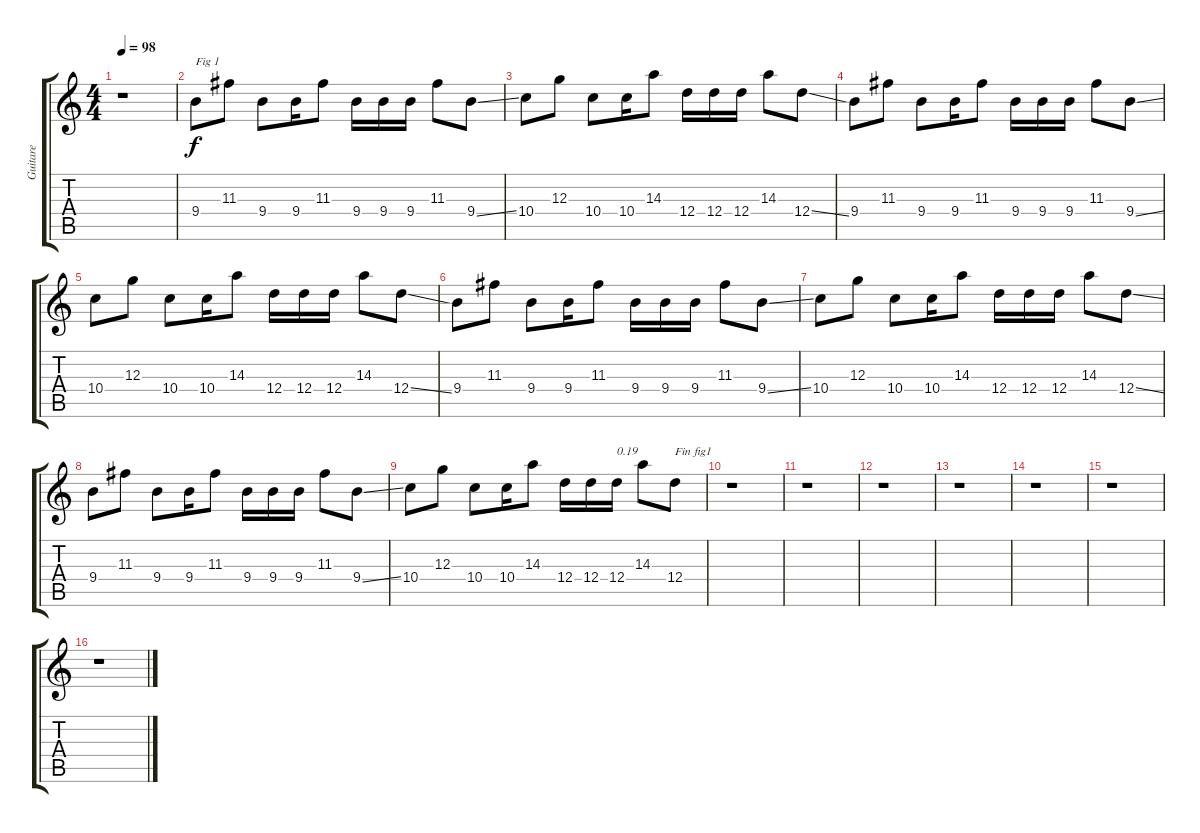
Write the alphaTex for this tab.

\track ("Guitare" "Guitare") {instrument distortionguitar}
\staff {score tabs}
\tuning (E4 B3 G3 D3 A2 E2) {hide}
\ts (4 4)
\tempo 98
\clef g2
\ks c
r.1{dy f instrument distortionguitar} |
9.4.8{txt "Fig 1"} 11.3.8 9.4.8 9.4.16 11.3.8 9.4.16 9.4.16 9.4.16 11.3.8 9.4{ss}.8 |
10.4.8 12.3.8 10.4.8 10.4.16 14.3.8 12.4.16 12.4.16 12.4.16 14.3.8 12.4{ss}.8 |
9.4.8 11.3.8 9.4.8 9.4.16 11.3.8 9.4.16 9.4.16 9.4.16 11.3.8 9.4{ss}.8 |
10.4.8 12.3.8 10.4.8 10.4.16 14.3.8 12.4.16 12.4.16 12.4.16 14.3.8 12.4{ss}.8 |
9.4.8 11.3.8 9.4.8 9.4.16 11.3.8 9.4.16 9.4.16 9.4.16 11.3.8 9.4{ss}.8 |
10.4.8 12.3.8 10.4.8 10.4.16 14.3.8 12.4.16 12.4.16 12.4.16 14.3.8 12.4{ss}.8 |
9.4.8 11.3.8 9.4.8 9.4.16 11.3.8 9.4.16 9.4.16 9.4.16 11.3.8 9.4{ss}.8 |
10.4.8 12.3.8 10.4.8 10.4.16 14.3.8 12.4.16 12.4.16 12.4.16{txt "0.19"} 14.3.8 12.4.8{txt "Fin fig1"} |
r.1 |
r.1 |
r.1 |
r.1 |
r.1 |
r.1 |
r.1
